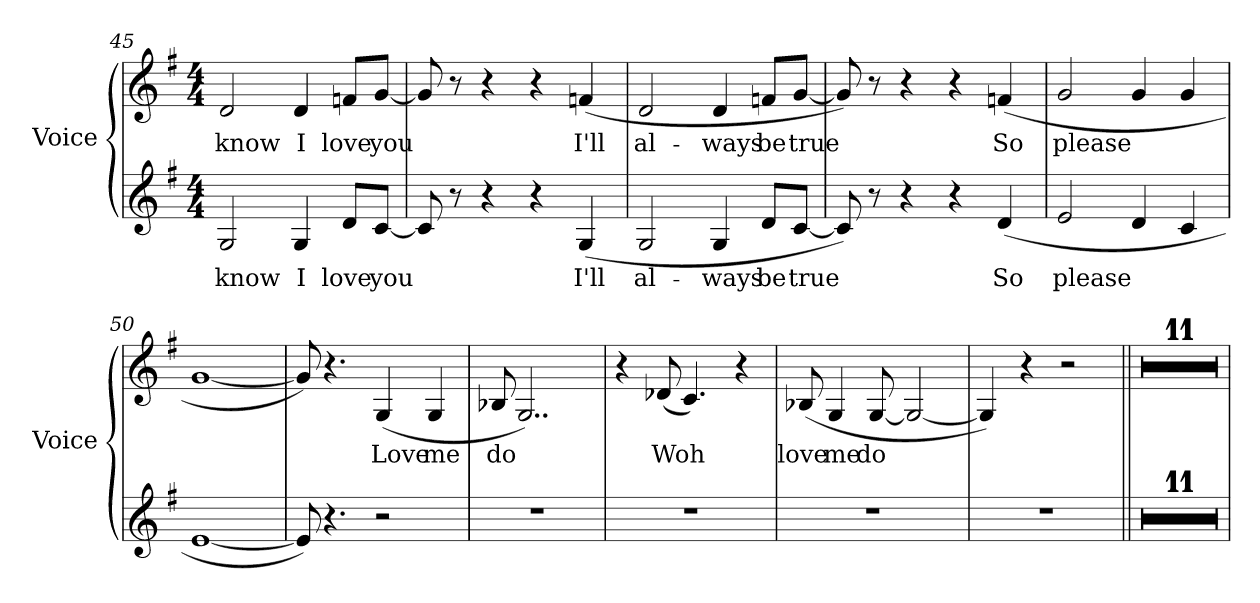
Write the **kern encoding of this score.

**kern	**text	**kern	**text
*part2	*part2	*part1	*part1
*staff2	*staff2	*staff1	*staff1
*I"Voice	*	*I"Voice	*
*I'Voice	*	*I'Voice	*
*clefG2	*	*clefG2	*
*k[f#]	*	*k[f#]	*
*G:	*	*G:	*
*M4/4	*	*M4/4	*
=45	=45	=45	=45
!	!LO:LY:b:color=#000000	!	!
!	!	!	!LO:LY:b:color=#000000
2Gi/	know	2di/	know
!	!LO:LY:b:color=#000000	!	!
!	!	!	!LO:LY:b:color=#000000
4Gi/	I	4di/	I
!	!LO:LY:b:color=#000000	!	!
!	!	!	!LO:LY:b:color=#000000
8di/L	love	8fni/L	love
!	!LO:LY:b:color=#000000	!	!
!	!	!	!LO:LY:b:color=#000000
[8ci/J	you	[8gi/J	you
!!LO:LB:g=z
=46	=46	=46	=46
8ci/]	.	8gi/]	.
8r	.	8r	.
4r	.	4r	.
4r	.	4r	.
!	!LO:LY:b:color=#000000	!	!
!	!	!	!LO:LY:b:color=#000000
(4Gi/	I'll	(4fni/	I'll
=47	=47	=47	=47
!	!LO:LY:b:color=#000000	!	!
!	!	!	!LO:LY:b:color=#000000
2Gi/	al-	2di/	al-
!	!LO:LY:b:color=#000000	!	!
!	!	!	!LO:LY:b:color=#000000
4Gi/	-ways	4di/	-ways
!	!LO:LY:b:color=#000000	!	!
!	!	!	!LO:LY:b:color=#000000
8di/L	be	8fni/L	be
!	!LO:LY:b:color=#000000	!	!
!	!	!	!LO:LY:b:color=#000000
[8ci/J	true	[8gi/J	true
=48	=48	=48	=48
8ci/])	.	8gi/])	.
8r	.	8r	.
4r	.	4r	.
4r	.	4r	.
!	!LO:LY:b:color=#000000	!	!
!	!	!	!LO:LY:b:color=#000000
(4di/	So	(4fni/	So
=49	=49	=49	=49
!	!LO:LY:b:color=#000000	!	!
!	!	!	!LO:LY:b:color=#000000
2ei/	please	2gi/	please
4di/	.	4gi/	.
4ci/	.	4gi/	.
=50	=50	=50	=50
[1ei	.	[1gi	.
=51	=51	=51	=51
8ei/])	.	8gi/])	.
4.r	.	4.r	.
!	!	!	!LO:LY:b:color=#000000
2r	.	(4Gi/	Love
!	!	!	!LO:LY:b:color=#000000
.	.	4Gi/	me
!!LO:LB:g=z
=52	=52	=52	=52
!	!	!	!LO:LY:b:color=#000000
1r	.	8B-Xi/	do
.	.	2..Gi/)	.
=53	=53	=53	=53
1r	.	4r	.
!	!	!	!LO:LY:b:color=#000000
.	.	(8d-Xi/	Woh
.	.	4.ci/)	.
.	.	4r	.
=54	=54	=54	=54
!	!	!	!LO:LY:b:color=#000000
1r	.	(8B-Xi/	love
!	!	!	!LO:LY:b:color=#000000
.	.	4Gi/	me
!	!	!	!LO:LY:b:color=#000000
.	.	[8Gi/	do
.	.	2Gi/_	.
=55	=55	=55	=55
1r	.	4Gi/])	.
.	.	4r	.
.	.	2r	.
=56||	=56||	=56||	=56||
1r	.	1r	.
=57	=57	=57	=57
1r	.	1r	.
!!LO:PB:g=z
=58	=58	=58	=58
1r	.	1r	.
=59	=59	=59	=59
1r	.	1r	.
=60	=60	=60	=60
1r	.	1r	.
=61	=61	=61	=61
1r	.	1r	.
=62	=62	=62	=62
1r	.	1r	.
=63	=63	=63	=63
1r	.	1r	.
=64	=64	=64	=64
1r	.	1r	.
=65	=65	=65	=65
1r	.	1r	.
=66	=66	=66	=66
1r	.	1r	.
=	=	=	=
*-	*-	*-	*-
